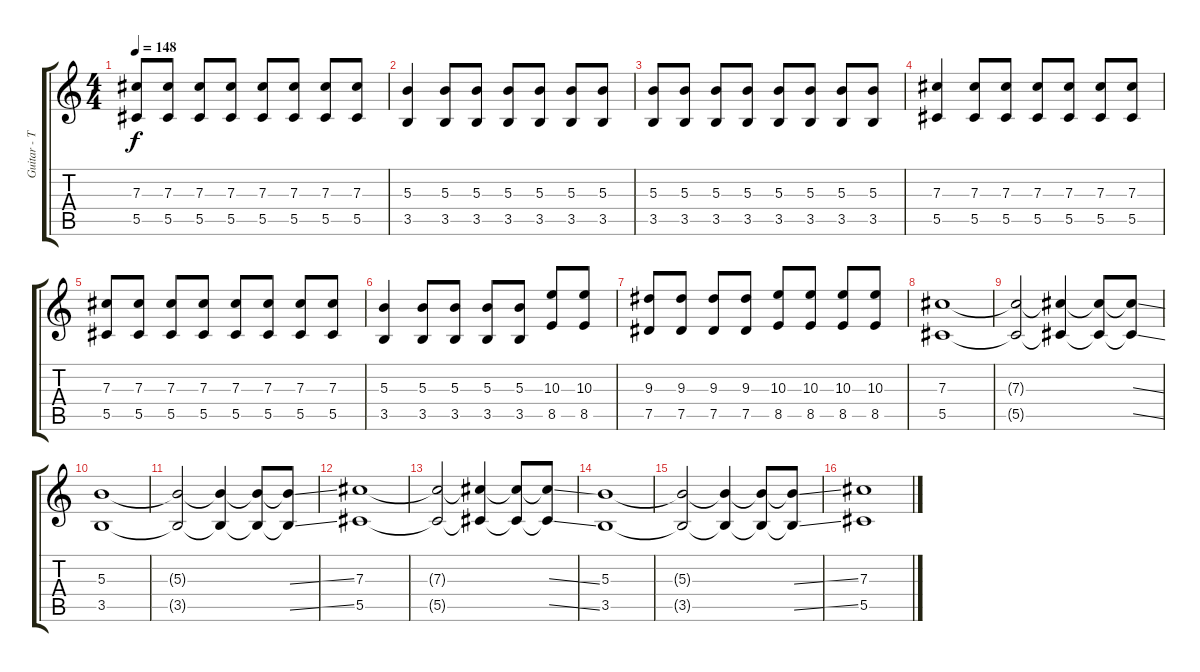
\track ("Guitar - Tim McIlrath" "Guitar - T") {instrument distortionguitar}
\staff {score tabs}
\tuning (Eb4 Bb3 Gb3 Db3 Ab2 Eb2) {hide}
\ts (4 4)
\tempo 148
\clef g2
\ks c
(7.3 5.5).8{dy f} (7.3 5.5).8 (7.3 5.5).8 (7.3 5.5).8 (7.3 5.5).8 (7.3 5.5).8 (7.3 5.5).8 (7.3 5.5).8 |
(5.3 3.5).4 (5.3 3.5).8 (5.3 3.5).8 (5.3 3.5).8 (5.3 3.5).8 (5.3 3.5).8 (5.3 3.5).8 |
(5.3 3.5).8 (5.3 3.5).8 (5.3 3.5).8 (5.3 3.5).8 (5.3 3.5).8 (5.3 3.5).8 (5.3 3.5).8 (5.3 3.5).8 |
(7.3 5.5).4 (7.3 5.5).8 (7.3 5.5).8 (7.3 5.5).8 (7.3 5.5).8 (7.3 5.5).8 (7.3 5.5).8 |
(7.3 5.5).8 (7.3 5.5).8 (7.3 5.5).8 (7.3 5.5).8 (7.3 5.5).8 (7.3 5.5).8 (7.3 5.5).8 (7.3 5.5).8 |
(5.3 3.5).4 (5.3 3.5).8 (5.3 3.5).8 (5.3 3.5).8 (5.3 3.5).8 (10.3 8.5).8 (10.3 8.5).8 |
(9.3 7.5).8 (9.3 7.5).8 (9.3 7.5).8 (9.3 7.5).8 (10.3 8.5).8 (10.3 8.5).8 (10.3 8.5).8 (10.3 8.5).8 |
(7.3 5.5).1 |
(7.3{t} 5.5{t}).2 (7.3{t} 5.5{t}).4 (7.3{t} 5.5{t}).8 (7.3{ss t} 5.5{ss t}).8 |
(5.3 3.5).1 |
(5.3{t} 3.5{t}).2 (5.3{t} 3.5{t}).4 (5.3{t} 3.5{t}).8 (5.3{ss t} 3.5{ss t}).8 |
(7.3 5.5).1 |
(7.3{t} 5.5{t}).2 (7.3{t} 5.5{t}).4 (7.3{t} 5.5{t}).8 (7.3{ss t} 5.5{ss t}).8 |
(5.3 3.5).1 |
(5.3{t} 3.5{t}).2 (5.3{t} 3.5{t}).4 (5.3{t} 3.5{t}).8 (5.3{ss t} 3.5{ss t}).8 |
(7.3 5.5).1
